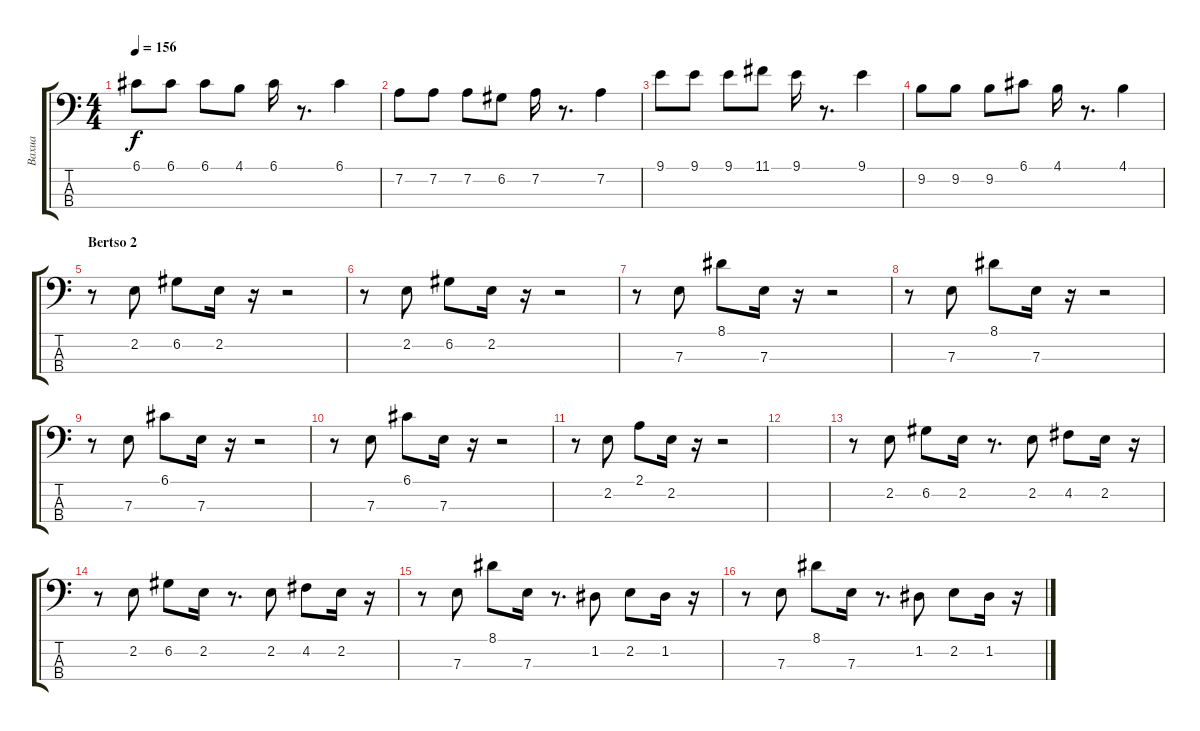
\track ("Baxua" "Baxua") {instrument electricbassfinger}
\staff {score tabs}
\tuning (G2 D2 A1 E1) {hide}
\ts (4 4)
\tempo 156
\clef f4
\ks c
6.1.8{dy f} 6.1.8 6.1.8 4.1.8 6.1.16 r.8{d} 6.1.4 |
7.2.8 7.2.8 7.2.8 6.2.8 7.2.16 r.8{d} 7.2.4 |
9.1.8 9.1.8 9.1.8 11.1.8 9.1.16 r.8{d} 9.1.4 |
9.2.8 9.2.8 9.2.8 6.1.8 4.1.16 r.8{d} 4.1.4 |
\section ("" "Bertso 2")
r.8 2.2.8 6.2.8 2.2.16 r.16 r.2 |
r.8 2.2.8 6.2.8 2.2.16 r.16 r.2 |
r.8 7.3.8 8.1.8 7.3.16 r.16 r.2 |
r.8 7.3.8 8.1.8 7.3.16 r.16 r.2 |
r.8 7.3.8 6.1.8 7.3.16 r.16 r.2 |
r.8 7.3.8 6.1.8 7.3.16 r.16 r.2 |
r.8 2.2.8 2.1.8 2.2.16 r.16 r.2 |
|
r.8 2.2.8 6.2.8 2.2.16 r.8{d} 2.2.8 4.2.8 2.2.16 r.16 |
r.8 2.2.8 6.2.8 2.2.16 r.8{d} 2.2.8 4.2.8 2.2.16 r.16 |
r.8 7.3.8 8.1.8 7.3.16 r.8{d} 1.2.8 2.2.8 1.2.16 r.16 |
r.8 7.3.8 8.1.8 7.3.16 r.8{d} 1.2.8 2.2.8 1.2.16 r.16
